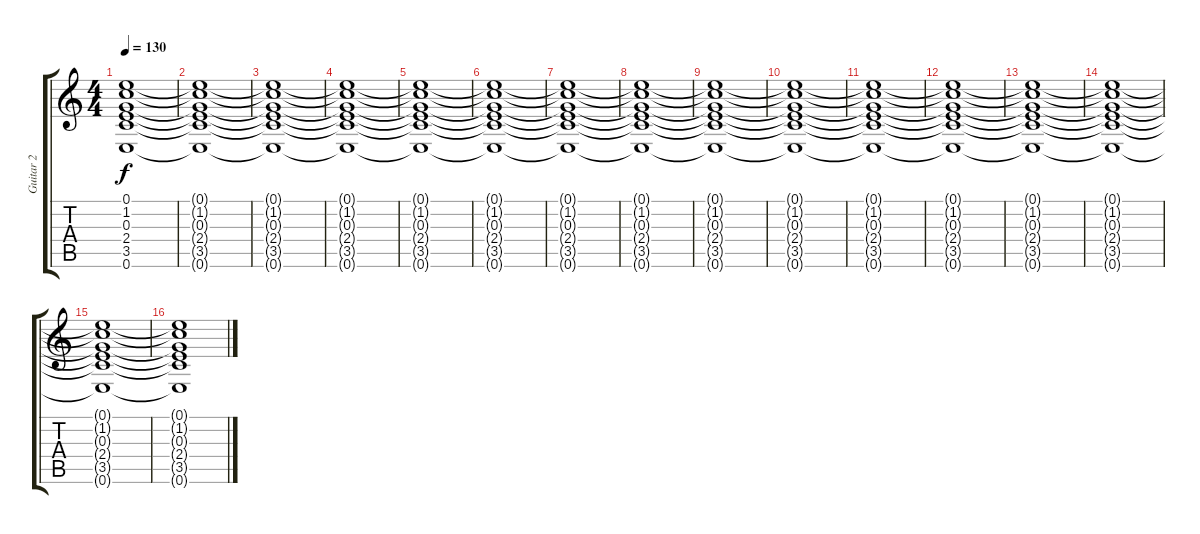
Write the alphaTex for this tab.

\track ("Guitar 2" "Guitar 2") {instrument distortionguitar}
\staff {score tabs}
\tuning (E4 B3 G3 D3 A2 E2) {hide}
\ts (4 4)
\tempo 130
\clef g2
\ks c
(0.1{t} 1.2{t} 0.3{t} 2.4{t} 3.5{t} 0.6{t}).1{dy f} |
(0.1{t} 1.2{t} 0.3{t} 2.4{t} 3.5{t} 0.6{t}).1 |
(0.1{t} 1.2{t} 0.3{t} 2.4{t} 3.5{t} 0.6{t}).1 |
(0.1{t} 1.2{t} 0.3{t} 2.4{t} 3.5{t} 0.6{t}).1 |
(0.1{t} 1.2{t} 0.3{t} 2.4{t} 3.5{t} 0.6{t}).1 |
(0.1{t} 1.2{t} 0.3{t} 2.4{t} 3.5{t} 0.6{t}).1 |
(0.1{t} 1.2{t} 0.3{t} 2.4{t} 3.5{t} 0.6{t}).1 |
(0.1{t} 1.2{t} 0.3{t} 2.4{t} 3.5{t} 0.6{t}).1 |
(0.1{t} 1.2{t} 0.3{t} 2.4{t} 3.5{t} 0.6{t}).1 |
(0.1{t} 1.2{t} 0.3{t} 2.4{t} 3.5{t} 0.6{t}).1 |
(0.1{t} 1.2{t} 0.3{t} 2.4{t} 3.5{t} 0.6{t}).1 |
(0.1{t} 1.2{t} 0.3{t} 2.4{t} 3.5{t} 0.6{t}).1 |
(0.1{t} 1.2{t} 0.3{t} 2.4{t} 3.5{t} 0.6{t}).1 |
(0.1{t} 1.2{t} 0.3{t} 2.4{t} 3.5{t} 0.6{t}).1{volume 0} |
(0.1{t} 1.2{t} 0.3{t} 2.4{t} 3.5{t} 0.6{t}).1 |
(0.1{t} 1.2{t} 0.3{t} 2.4{t} 3.5{t} 0.6{t}).1
